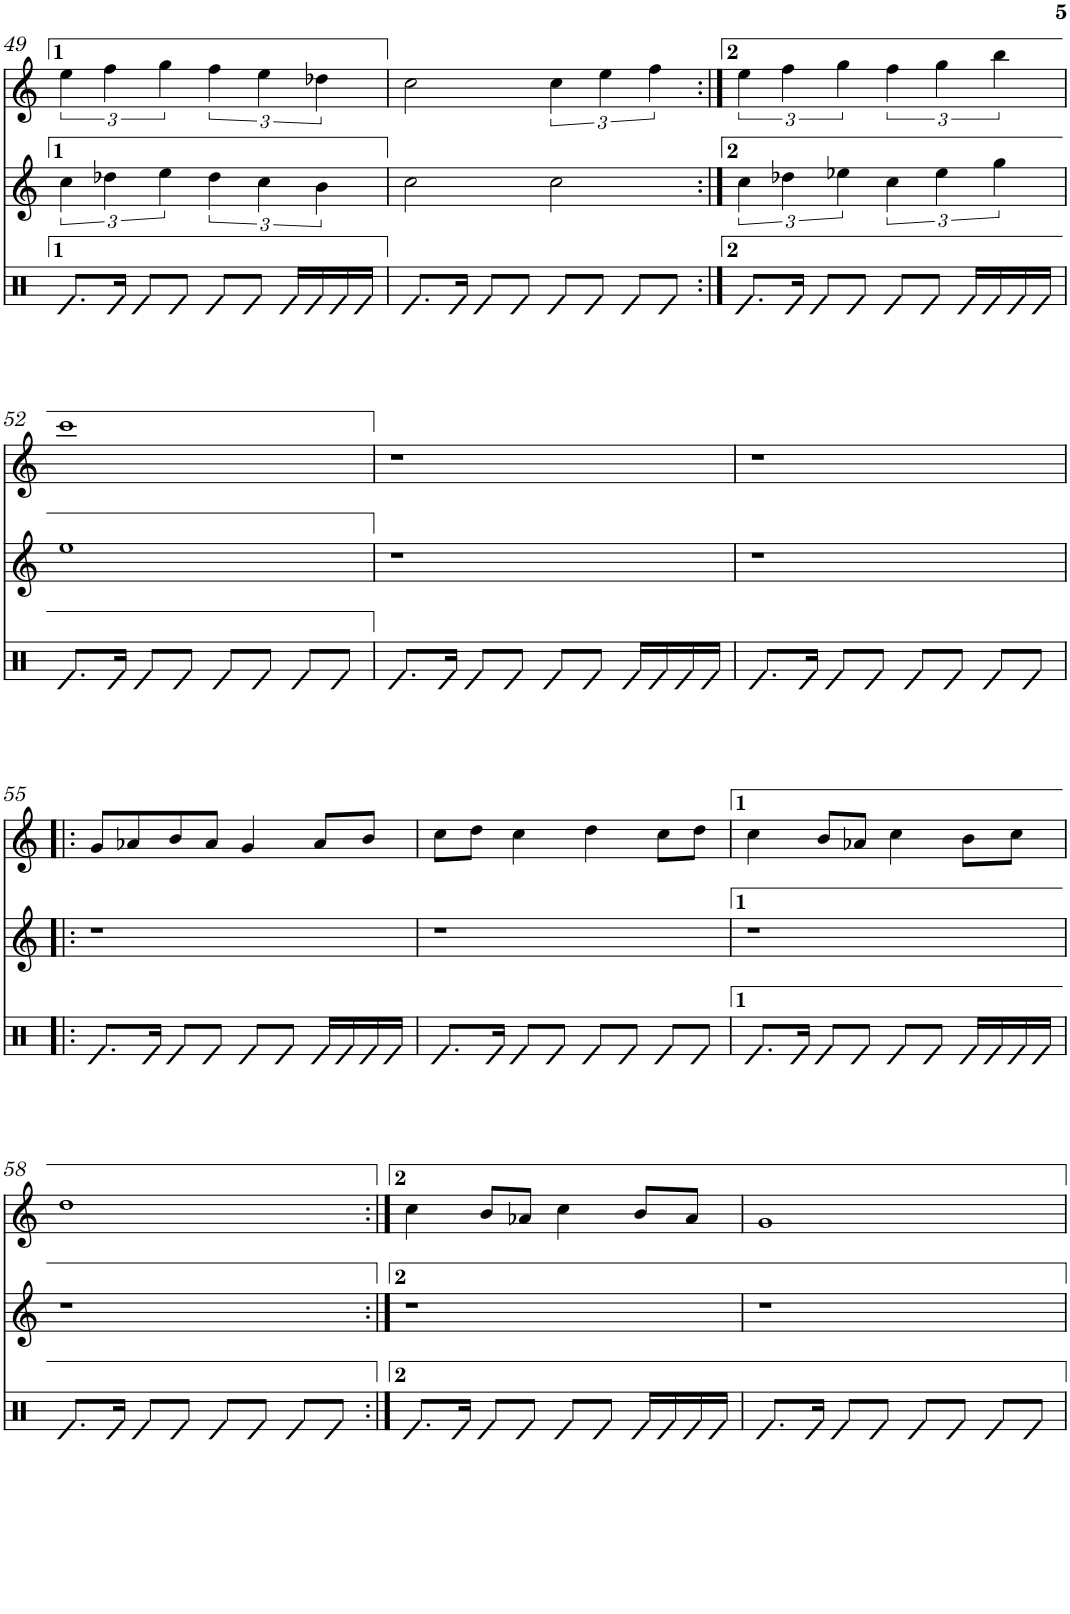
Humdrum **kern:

**kern	**kern	**kern
*part3	*part2	*part1
*staff3	*staff2	*staff1
*I"Timbal fondo	*I"Gralla 2	*I"Gralla 1
!!LO:PB:g=z
*clefX	*clefG2	*clefG2
*	*Trd1c2	*Trd1c2
*k[]	*k[]	*k[]
*M2/2	*M2/2	*M2/2
*met(c|)	*met(c|)	*met(c|)
=49	=49	=49
8.e/L	6cc\	6ee\
.	6dd-X\	6ff\
16e/Jk	.	.
8e/L	.	.
.	6ee\	6gg\
8e/J	.	.
8e/L	6dd-\	6ff\
8e/J	.	.
.	6cc\	6ee\
16e/LL	.	.
16e/	.	.
.	6b\	6dd-X\
16e/	.	.
16e/JJ	.	.
=50	=50	=50
8.e/L	2cc\	2cc\
16e/Jk	.	.
8e/L	.	.
8e/J	.	.
8e/L	2cc\	6cc\
8e/J	.	.
.	.	6ee\
8e/L	.	.
.	.	6ff\
8e/J	.	.
=51:|!	=51:|!	=51:|!
8.e/L	6cc\	6ee\
.	6dd-X\	6ff\
16e/Jk	.	.
8e/L	.	.
.	6ee-X\	6gg\
8e/J	.	.
8e/L	6cc\	6ff\
8e/J	.	.
.	6ee-\	6gg\
16e/LL	.	.
16e/	.	.
.	6gg\	6bb\
16e/	.	.
16e/JJ	.	.
!!LO:LB:g=z
=52	=52	=52
8.e/L	1ee	1ccc
16e/Jk	.	.
8e/L	.	.
8e/J	.	.
8e/L	.	.
8e/J	.	.
8e/L	.	.
8e/J	.	.
=53	=53	=53
8.e/L	1r	1r
16e/Jk	.	.
8e/L	.	.
8e/J	.	.
8e/L	.	.
8e/J	.	.
16e/LL	.	.
16e/	.	.
16e/	.	.
16e/JJ	.	.
=54	=54	=54
8.e/L	1r	1r
16e/Jk	.	.
8e/L	.	.
8e/J	.	.
8e/L	.	.
8e/J	.	.
8e/L	.	.
8e/J	.	.
!!LO:LB:g=z
=55!|:	=55!|:	=55!|:
8.e/L	1r	8g/L
.	.	8a-X/
16e/Jk	.	.
8e/L	.	8b/
8e/J	.	8a-/J
8e/L	.	4g/
8e/J	.	.
16e/LL	.	8a-/L
16e/	.	.
16e/	.	8b/J
16e/JJ	.	.
=56	=56	=56
8.e/L	1r	8cc\L
.	.	8dd\J
16e/Jk	.	.
8e/L	.	4cc\
8e/J	.	.
8e/L	.	4dd\
8e/J	.	.
8e/L	.	8cc\L
8e/J	.	8dd\J
=57	=57	=57
8.e/L	1r	4cc\
16e/Jk	.	.
8e/L	.	8b/L
8e/J	.	8a-X/J
8e/L	.	4cc\
8e/J	.	.
16e/LL	.	8b\L
16e/	.	.
16e/	.	8cc\J
16e/JJ	.	.
!!LO:LB:g=z
=58	=58	=58
8.e/L	1r	1dd
16e/Jk	.	.
8e/L	.	.
8e/J	.	.
8e/L	.	.
8e/J	.	.
8e/L	.	.
8e/J	.	.
=59:|!	=59:|!	=59:|!
8.e/L	1r	4cc\
16e/Jk	.	.
8e/L	.	8b/L
8e/J	.	8a-X/J
8e/L	.	4cc\
8e/J	.	.
16e/LL	.	8b/L
16e/	.	.
16e/	.	8a-/J
16e/JJ	.	.
=60	=60	=60
8.e/L	1r	1g
16e/Jk	.	.
8e/L	.	.
8e/J	.	.
8e/L	.	.
8e/J	.	.
8e/L	.	.
8e/J	.	.
=	=	=
*-	*-	*-
